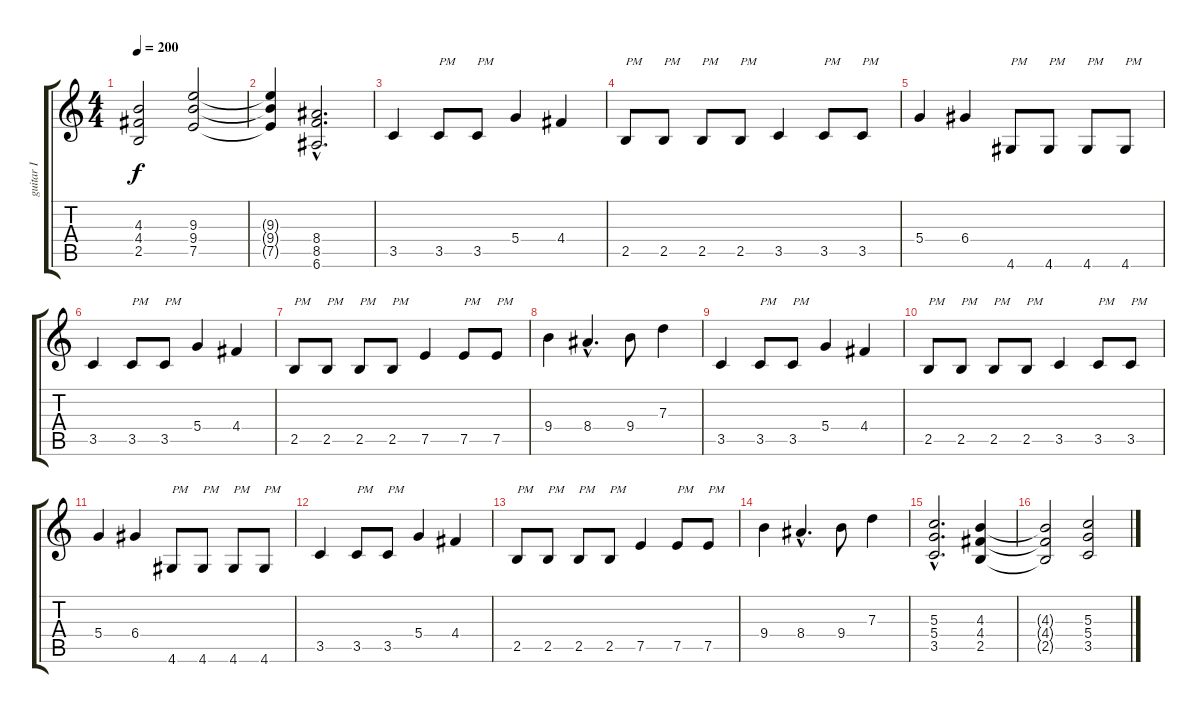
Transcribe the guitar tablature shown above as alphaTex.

\track ("guitar I" "guitar I") {instrument distortionguitar}
\staff {score tabs}
\tuning (E4 B3 G3 D3 A2 E2) {hide}
\ts (4 4)
\tempo 200
\clef g2
\ks c
(4.3{t} 4.4{t} 2.5{t}).2{dy f} (9.3 9.4 7.5).2 |
(9.3{t} 9.4{t} 7.5{t}).4 (8.4{hac} 8.5{hac} 6.6{hac}).2{d} |
3.5.4 3.5.8{txt "PM"} 3.5.8{txt "PM"} 5.4.4 4.4.4 |
2.5.8{txt "PM"} 2.5.8{txt "PM"} 2.5.8{txt "PM"} 2.5.8{txt "PM"} 3.5.4 3.5.8{txt "PM"} 3.5.8{txt "PM"} |
5.4.4 6.4.4 4.6.8{txt "PM"} 4.6.8{txt "PM"} 4.6.8{txt "PM"} 4.6.8{txt "PM"} |
3.5.4 3.5.8{txt "PM"} 3.5.8{txt "PM"} 5.4.4 4.4.4 |
2.5.8{txt "PM"} 2.5.8{txt "PM"} 2.5.8{txt "PM"} 2.5.8{txt "PM"} 7.5.4 7.5.8{txt "PM"} 7.5.8{txt "PM"} |
9.4.4 8.4{hac}.4{d} 9.4.8 7.3.4 |
3.5.4 3.5.8{txt "PM"} 3.5.8{txt "PM"} 5.4.4 4.4.4 |
2.5.8{txt "PM"} 2.5.8{txt "PM"} 2.5.8{txt "PM"} 2.5.8{txt "PM"} 3.5.4 3.5.8{txt "PM"} 3.5.8{txt "PM"} |
5.4.4 6.4.4 4.6.8{txt "PM"} 4.6.8{txt "PM"} 4.6.8{txt "PM"} 4.6.8{txt "PM"} |
3.5.4 3.5.8{txt "PM"} 3.5.8{txt "PM"} 5.4.4 4.4.4 |
2.5.8{txt "PM"} 2.5.8{txt "PM"} 2.5.8{txt "PM"} 2.5.8{txt "PM"} 7.5.4 7.5.8{txt "PM"} 7.5.8{txt "PM"} |
9.4.4 8.4{hac}.4{d} 9.4.8 7.3.4 |
(5.3{hac} 5.4{hac} 3.5{hac}).2{d} (4.3 4.4 2.5).4 |
(4.3{t} 4.4{t} 2.5{t}).2 (5.3 5.4 3.5).2
